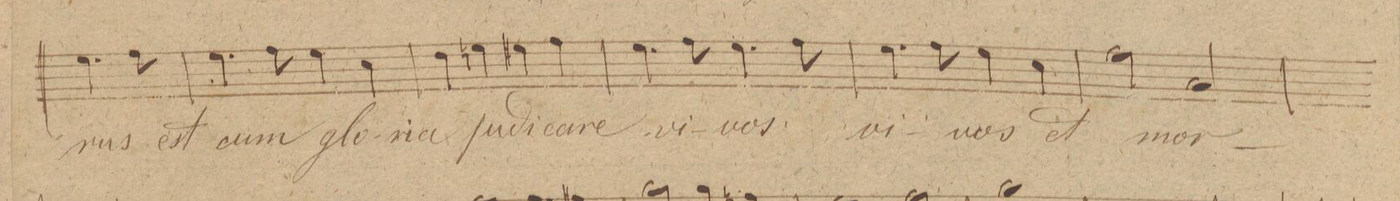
**kern	**text	**dynam
*I"Baſso.	*	*
*clefF4	*	*
*k[f#c#g#]	*	*
*met(c|)	*	*
*M2/2	*	*
4.G#\	-rus	.
8A\	est	.
=120	=120	=120
4.G#\	cum	.
8A\	glo-	.
4G#\	-ri-	.
4E\	-a	.
=121	=121	=121
4F#\	ju-	.
4Gn\	-di-	.
4G#X\	-ca-	.
4A\	-re	.
=122	=122	=122
4.G#\	vi-	.
8A\	.	.
4.G#\	-vos	.
8A\	.	.
=123	=123	=123
4.G#\	-vi-	.
8A\	.	.
4G#\	-vos	.
4E\	et	.
=124	=124	=124
2A\	-mor-	.
2C#/	.	.
=125	=125	=125
*-	*-	*-
